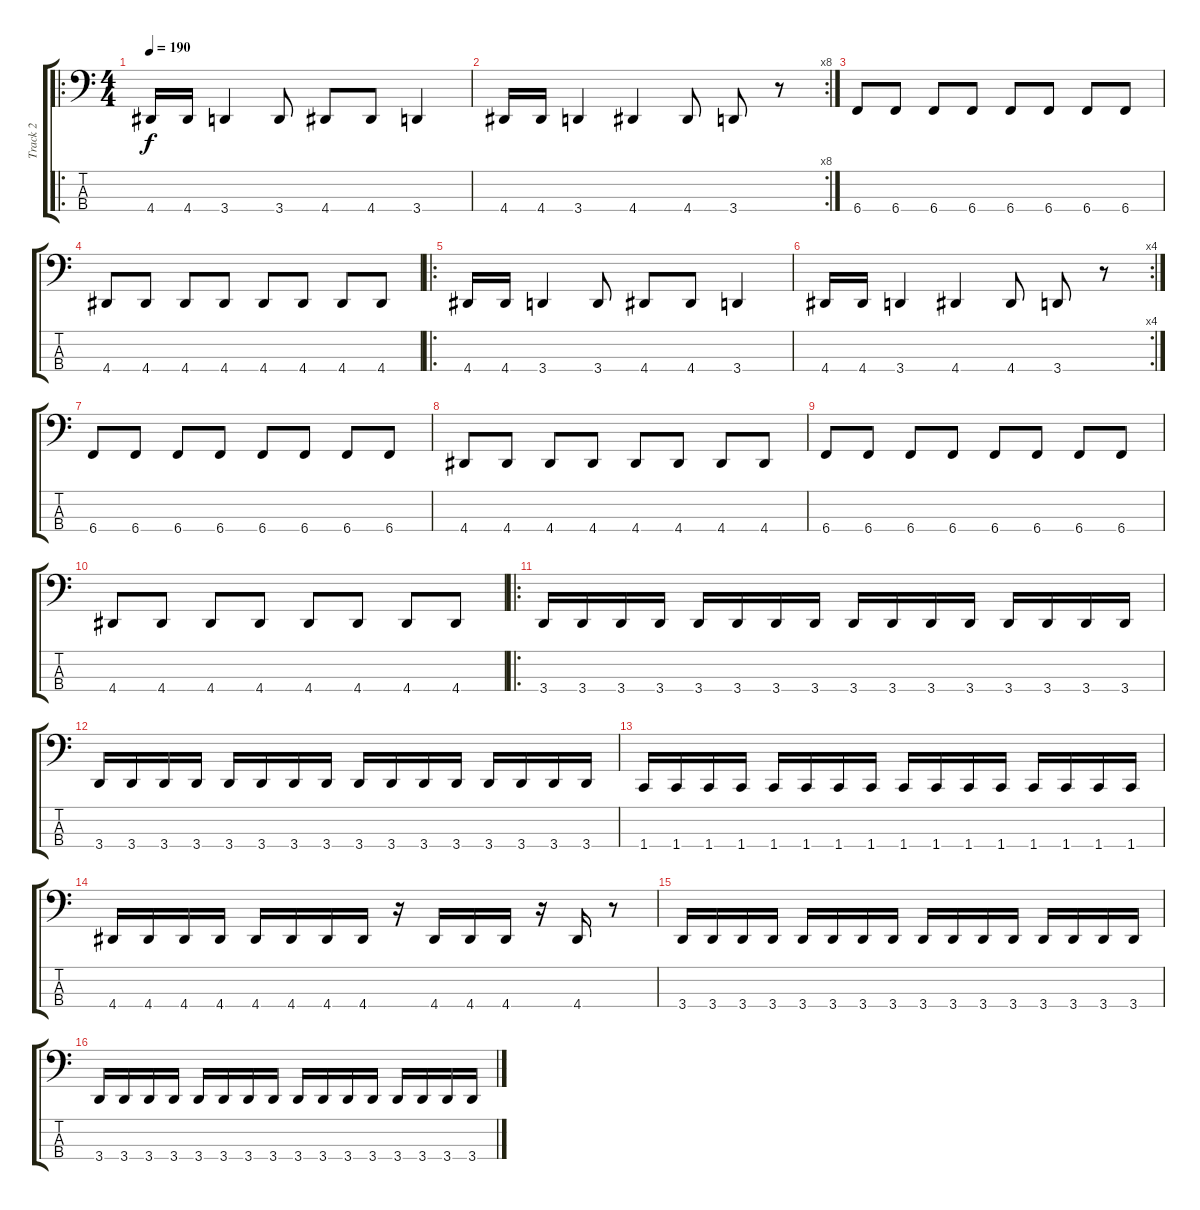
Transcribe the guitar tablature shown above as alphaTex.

\track ("Track 2" "Track 2") {instrument electricbasspick}
\staff {score tabs}
\tuning (D2 A1 E1 B0) {hide}
\ro
\ts (4 4)
\tempo 190
\clef f4
\ks c
4.4.16{dy f} 4.4.16 3.4.4 3.4.8 4.4.8 4.4.8 3.4.4 |
\rc 8
4.4.16 4.4.16 3.4.4 4.4.4 4.4.8 3.4.8 r.8 |
6.4.8 6.4.8 6.4.8 6.4.8 6.4.8 6.4.8 6.4.8 6.4.8 |
4.4.8 4.4.8 4.4.8 4.4.8 4.4.8 4.4.8 4.4.8 4.4.8 |
\ro
4.4.16 4.4.16 3.4.4 3.4.8 4.4.8 4.4.8 3.4.4 |
\rc 4
4.4.16 4.4.16 3.4.4 4.4.4 4.4.8 3.4.8 r.8 |
6.4.8 6.4.8 6.4.8 6.4.8 6.4.8 6.4.8 6.4.8 6.4.8 |
4.4.8 4.4.8 4.4.8 4.4.8 4.4.8 4.4.8 4.4.8 4.4.8 |
6.4.8 6.4.8 6.4.8 6.4.8 6.4.8 6.4.8 6.4.8 6.4.8 |
4.4.8 4.4.8 4.4.8 4.4.8 4.4.8 4.4.8 4.4.8 4.4.8 |
\ro
3.4.16 3.4.16 3.4.16 3.4.16 3.4.16 3.4.16 3.4.16 3.4.16 3.4.16 3.4.16 3.4.16 3.4.16 3.4.16 3.4.16 3.4.16 3.4.16 |
3.4.16 3.4.16 3.4.16 3.4.16 3.4.16 3.4.16 3.4.16 3.4.16 3.4.16 3.4.16 3.4.16 3.4.16 3.4.16 3.4.16 3.4.16 3.4.16 |
1.4.16 1.4.16 1.4.16 1.4.16 1.4.16 1.4.16 1.4.16 1.4.16 1.4.16 1.4.16 1.4.16 1.4.16 1.4.16 1.4.16 1.4.16 1.4.16 |
4.4.16 4.4.16 4.4.16 4.4.16 4.4.16 4.4.16 4.4.16 4.4.16 r.16 4.4.16 4.4.16 4.4.16 r.16 4.4.16 r.8 |
3.4.16 3.4.16 3.4.16 3.4.16 3.4.16 3.4.16 3.4.16 3.4.16 3.4.16 3.4.16 3.4.16 3.4.16 3.4.16 3.4.16 3.4.16 3.4.16 |
3.4.16 3.4.16 3.4.16 3.4.16 3.4.16 3.4.16 3.4.16 3.4.16 3.4.16 3.4.16 3.4.16 3.4.16 3.4.16 3.4.16 3.4.16 3.4.16
